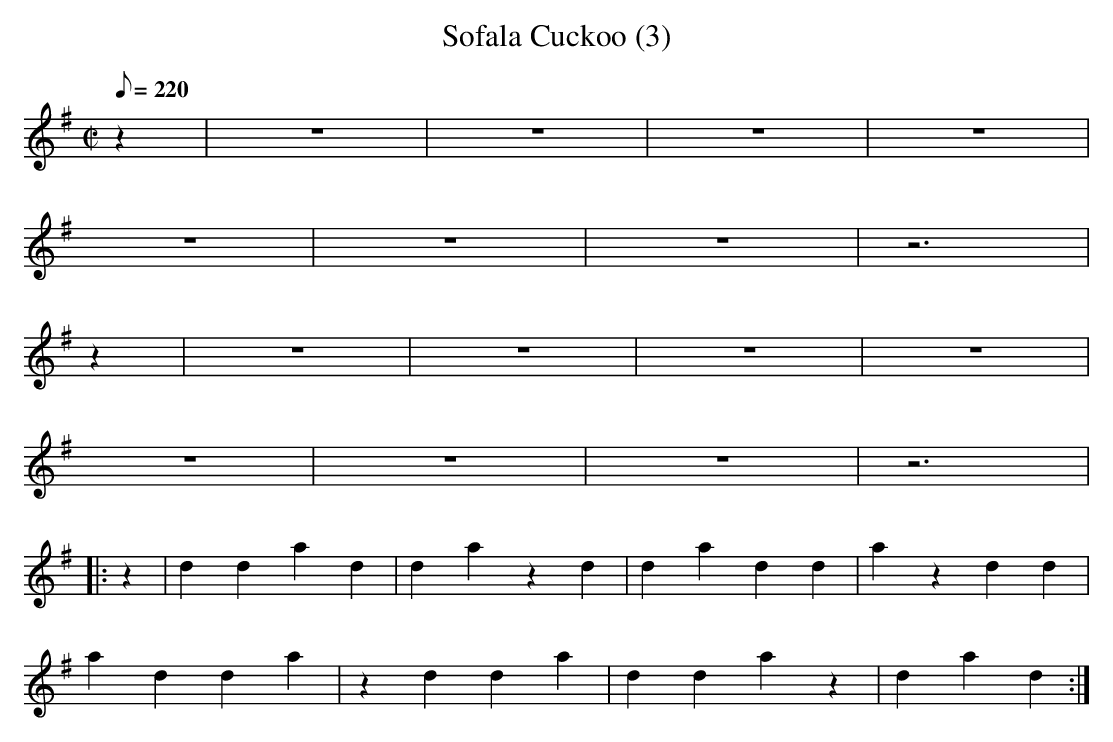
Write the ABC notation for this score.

X:1
T:Sofala Cuckoo (3)
M:C|
L:1/8
Q:220
K:G
z2|z8|z8|z8|z8|
z8|z8|z8|z6|
z2|z8|z8|z8|z8|
z8|z8|z8|z6|
|:z2|d2d2a2d2|d2a2z2d2|d2a2d2d2|a2z2d2d2|
a2d2d2a2|z2d2d2a2|d2d2a2z2|d2a2d2:|
